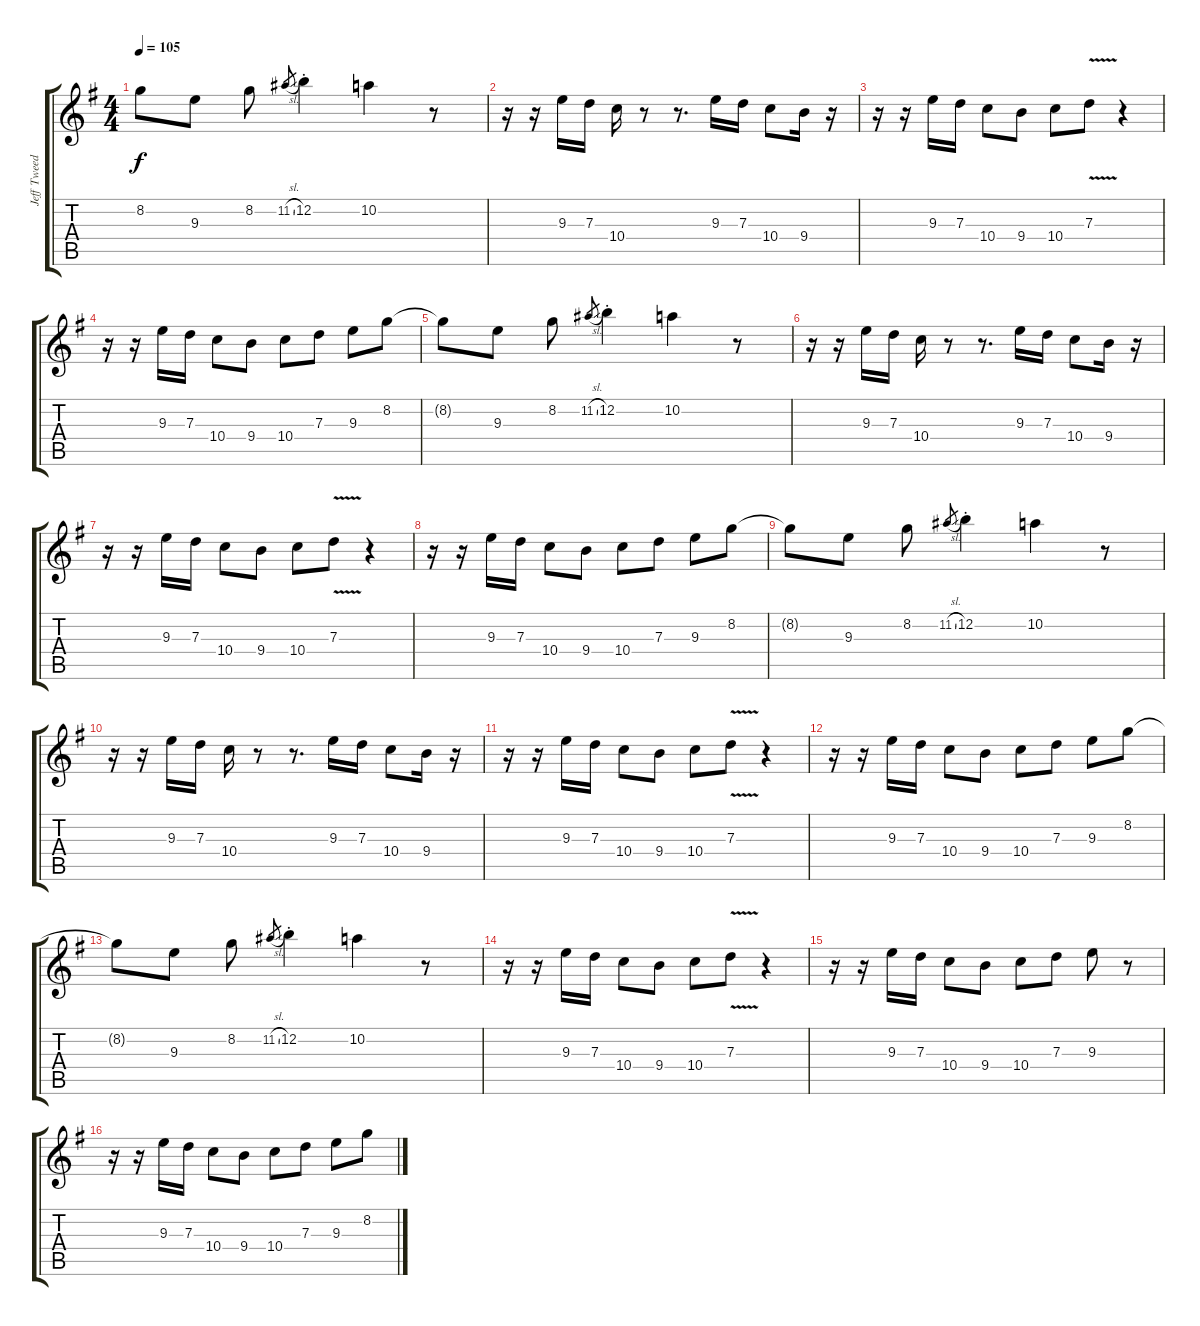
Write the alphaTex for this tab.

\track ("Jeff Tweedy" "Jeff Tweed") {mute instrument acousticguitarnylon}
\staff {score tabs}
\tuning (E4 B3 G3 D3 A2 E2) {hide}
\ts (4 4)
\tempo 105
\clef g2
\ks g
8.2{t}.8{dy f} 9.3.8 8.2.8 11.2{sl}.8{gr} 12.2{st}.4 10.2.4 r.8 |
r.16 r.16 9.3.16 7.3.16 10.4.16 r.8 r.8{d} 9.3.16 7.3.16 10.4.8 9.4.16 r.16 |
r.16 r.16 9.3.16 7.3.16 10.4.8 9.4.8 10.4.8 7.3{v}.8 r.4 |
r.16 r.16 9.3.16 7.3.16 10.4.8 9.4.8 10.4.8 7.3.8 9.3.8 8.2.8 |
8.2{t}.8 9.3.8 8.2.8 11.2{sl}.8{gr} 12.2{st}.4 10.2.4 r.8 |
r.16 r.16 9.3.16 7.3.16 10.4.16 r.8 r.8{d} 9.3.16 7.3.16 10.4.8 9.4.16 r.16 |
r.16 r.16 9.3.16 7.3.16 10.4.8 9.4.8 10.4.8 7.3{v}.8 r.4 |
r.16 r.16 9.3.16 7.3.16 10.4.8 9.4.8 10.4.8 7.3.8 9.3.8 8.2.8 |
8.2{t}.8 9.3.8 8.2.8 11.2{sl}.8{gr} 12.2{st}.4 10.2.4 r.8 |
r.16 r.16 9.3.16 7.3.16 10.4.16 r.8 r.8{d} 9.3.16 7.3.16 10.4.8 9.4.16 r.16 |
r.16 r.16 9.3.16 7.3.16 10.4.8 9.4.8 10.4.8 7.3{v}.8 r.4 |
r.16 r.16 9.3.16 7.3.16 10.4.8 9.4.8 10.4.8 7.3.8 9.3.8 8.2.8 |
8.2{t}.8 9.3.8 8.2.8 11.2{sl}.8{gr} 12.2{st}.4 10.2.4 r.8 |
r.16 r.16 9.3.16 7.3.16 10.4.8 9.4.8 10.4.8 7.3{v}.8 r.4 |
r.16 r.16 9.3.16 7.3.16 10.4.8 9.4.8 10.4.8 7.3.8 9.3.8 r.8 |
r.16 r.16 9.3.16 7.3.16 10.4.8 9.4.8 10.4.8 7.3.8 9.3.8 8.2.8
